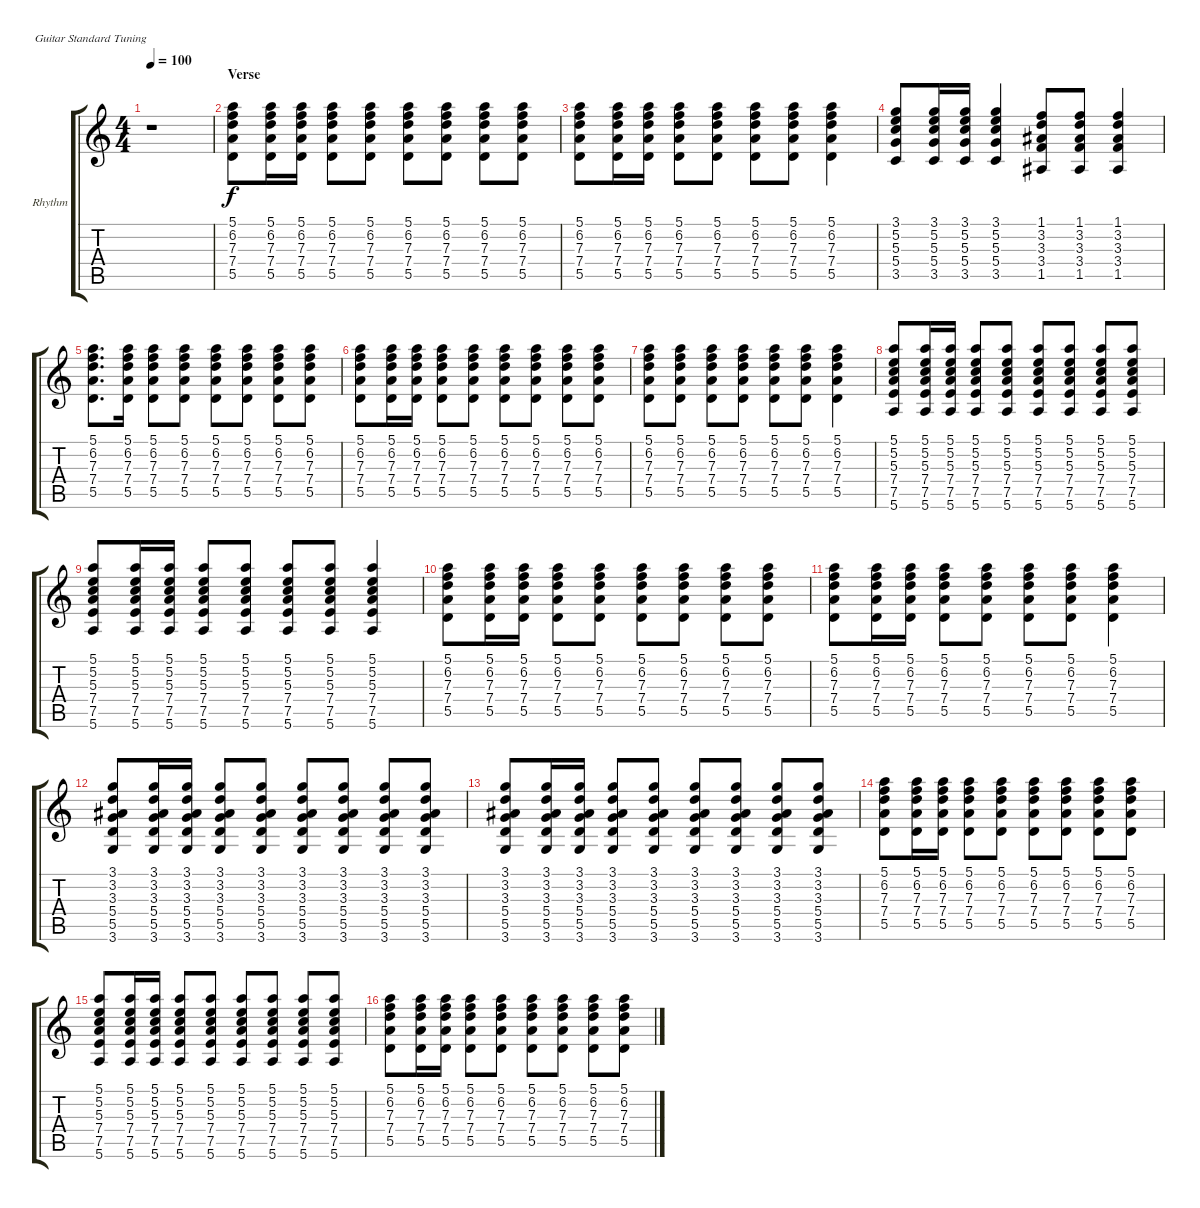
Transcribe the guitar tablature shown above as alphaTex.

\bracketExtendMode groupsimilarinstruments
\firstSystemTrackNameOrientation horizontal
\otherSystemsTrackNameOrientation horizontal
\track ("Rhythm Guitar" "Rhythm") {instrument acousticguitarnylon}
\staff {score tabs}
\tuning (E4 B3 G3 D3 A2 E2)
\ts (4 4)
\tempo 100
\clef g2
\ks c
r.1{dy f instrument acousticguitarnylon} |
\section ("" "Verse")
(5.1 6.2 7.3 7.4 5.5).8 (5.1 6.2 7.3 7.4 5.5).16 (5.1 6.2 7.3 7.4 5.5).16 (5.1 6.2 7.3 7.4 5.5).8 (5.1 6.2 7.3 7.4 5.5).8 (5.1 6.2 7.3 7.4 5.5).8 (5.1 6.2 7.3 7.4 5.5).8 (5.1 6.2 7.3 7.4 5.5).8 (5.1 6.2 7.3 7.4 5.5).8 |
(5.1 6.2 7.3 7.4 5.5).8 (5.1 6.2 7.3 7.4 5.5).16 (5.1 6.2 7.3 7.4 5.5).16 (5.1 6.2 7.3 7.4 5.5).8 (5.1 6.2 7.3 7.4 5.5).8 (5.1 6.2 7.3 7.4 5.5).8 (5.1 6.2 7.3 7.4 5.5).8 (5.1 6.2 7.3 7.4 5.5).4 |
(3.1 5.2 5.3 5.4 3.5).8 (3.1 5.2 5.3 5.4 3.5).16 (3.1 5.2 5.3 5.4 3.5).16 (3.1 5.2 5.3 5.4 3.5).4 (1.1 3.2 3.3 3.4 1.5).8 (1.1 3.2 3.3 3.4 1.5).8 (1.1 3.2 3.3 3.4 1.5).4 |
(5.1 6.2 7.3 7.4 5.5).8{d} (5.1 6.2 7.3 7.4 5.5).16 (5.1 6.2 7.3 7.4 5.5).8 (5.1 6.2 7.3 7.4 5.5).8 (5.1 6.2 7.3 7.4 5.5).8 (5.1 6.2 7.3 7.4 5.5).8 (5.1 6.2 7.3 7.4 5.5).8 (5.1 6.2 7.3 7.4 5.5).8 |
(5.1 6.2 7.3 7.4 5.5).8 (5.1 6.2 7.3 7.4 5.5).16 (5.1 6.2 7.3 7.4 5.5).16 (5.1 6.2 7.3 7.4 5.5).8 (5.1 6.2 7.3 7.4 5.5).8 (5.1 6.2 7.3 7.4 5.5).8 (5.1 6.2 7.3 7.4 5.5).8 (5.1 6.2 7.3 7.4 5.5).8 (5.1 6.2 7.3 7.4 5.5).8 |
(5.1 6.2 7.3 7.4 5.5).8 (5.1 6.2 7.3 7.4 5.5).8 (5.1 6.2 7.3 7.4 5.5).8 (5.1 6.2 7.3 7.4 5.5).8 (5.1 6.2 7.3 7.4 5.5).8 (5.1 6.2 7.3 7.4 5.5).8 (5.1 6.2 7.3 7.4 5.5).4 |
(5.1 5.2 5.3 7.4 7.5 5.6).8 (5.1 5.2 5.3 7.4 7.5 5.6).16 (5.1 5.2 5.3 7.4 7.5 5.6).16 (5.1 5.2 5.3 7.4 7.5 5.6).8 (5.1 5.2 5.3 7.4 7.5 5.6).8 (5.1 5.2 5.3 7.4 7.5 5.6).8 (5.1 5.2 5.3 7.4 7.5 5.6).8 (5.1 5.2 5.3 7.4 7.5 5.6).8 (5.1 5.2 5.3 7.4 7.5 5.6).8 |
(5.1 5.2 5.3 7.4 7.5 5.6).8 (5.1 5.2 5.3 7.4 7.5 5.6).16 (5.1 5.2 5.3 7.4 7.5 5.6).16 (5.1 5.2 5.3 7.4 7.5 5.6).8 (5.1 5.2 5.3 7.4 7.5 5.6).8 (5.1 5.2 5.3 7.4 7.5 5.6).8 (5.1 5.2 5.3 7.4 7.5 5.6).8 (5.1 5.2 5.3 7.4 7.5 5.6).4 |
(5.1 6.2 7.3 7.4 5.5).8 (5.1 6.2 7.3 7.4 5.5).16 (5.1 6.2 7.3 7.4 5.5).16 (5.1 6.2 7.3 7.4 5.5).8 (5.1 6.2 7.3 7.4 5.5).8 (5.1 6.2 7.3 7.4 5.5).8 (5.1 6.2 7.3 7.4 5.5).8 (5.1 6.2 7.3 7.4 5.5).8 (5.1 6.2 7.3 7.4 5.5).8 |
(5.1 6.2 7.3 7.4 5.5).8 (5.1 6.2 7.3 7.4 5.5).16 (5.1 6.2 7.3 7.4 5.5).16 (5.1 6.2 7.3 7.4 5.5).8 (5.1 6.2 7.3 7.4 5.5).8 (5.1 6.2 7.3 7.4 5.5).8 (5.1 6.2 7.3 7.4 5.5).8 (5.1 6.2 7.3 7.4 5.5).4 |
(3.1 3.2 3.3 5.4 5.5 3.6).8 (3.1 3.2 3.3 5.4 5.5 3.6).16 (3.1 3.2 3.3 5.4 5.5 3.6).16 (3.1 3.2 3.3 5.4 5.5 3.6).8 (3.1 3.2 3.3 5.4 5.5 3.6).8 (3.1 3.2 3.3 5.4 5.5 3.6).8 (3.1 3.2 3.3 5.4 5.5 3.6).8 (3.1 3.2 3.3 5.4 5.5 3.6).8 (3.1 3.2 3.3 5.4 5.5 3.6).8 |
(3.1 3.2 3.3 5.4 5.5 3.6).8 (3.1 3.2 3.3 5.4 5.5 3.6).16 (3.1 3.2 3.3 5.4 5.5 3.6).16 (3.1 3.2 3.3 5.4 5.5 3.6).8 (3.1 3.2 3.3 5.4 5.5 3.6).8 (3.1 3.2 3.3 5.4 5.5 3.6).8 (3.1 3.2 3.3 5.4 5.5 3.6).8 (3.1 3.2 3.3 5.4 5.5 3.6).8 (3.1 3.2 3.3 5.4 5.5 3.6).8 |
(5.1 6.2 7.3 7.4 5.5).8 (5.1 6.2 7.3 7.4 5.5).16 (5.1 6.2 7.3 7.4 5.5).16 (5.1 6.2 7.3 7.4 5.5).8 (5.1 6.2 7.3 7.4 5.5).8 (5.1 6.2 7.3 7.4 5.5).8 (5.1 6.2 7.3 7.4 5.5).8 (5.1 6.2 7.3 7.4 5.5).8 (5.1 6.2 7.3 7.4 5.5).8 |
(5.1 5.2 5.3 7.4 7.5 5.6).8 (5.1 5.2 5.3 7.4 7.5 5.6).16 (5.1 5.2 5.3 7.4 7.5 5.6).16 (5.1 5.2 5.3 7.4 7.5 5.6).8 (5.1 5.2 5.3 7.4 7.5 5.6).8 (5.1 5.2 5.3 7.4 7.5 5.6).8 (5.1 5.2 5.3 7.4 7.5 5.6).8 (5.1 5.2 5.3 7.4 7.5 5.6).8 (5.1 5.2 5.3 7.4 7.5 5.6).8 |
(5.1 6.2 7.3 7.4 5.5).8 (5.1 6.2 7.3 7.4 5.5).16 (5.1 6.2 7.3 7.4 5.5).16 (5.1 6.2 7.3 7.4 5.5).8 (5.1 6.2 7.3 7.4 5.5).8 (5.1 6.2 7.3 7.4 5.5).8 (5.1 6.2 7.3 7.4 5.5).8 (5.1 6.2 7.3 7.4 5.5).8 (5.1 6.2 7.3 7.4 5.5).8
